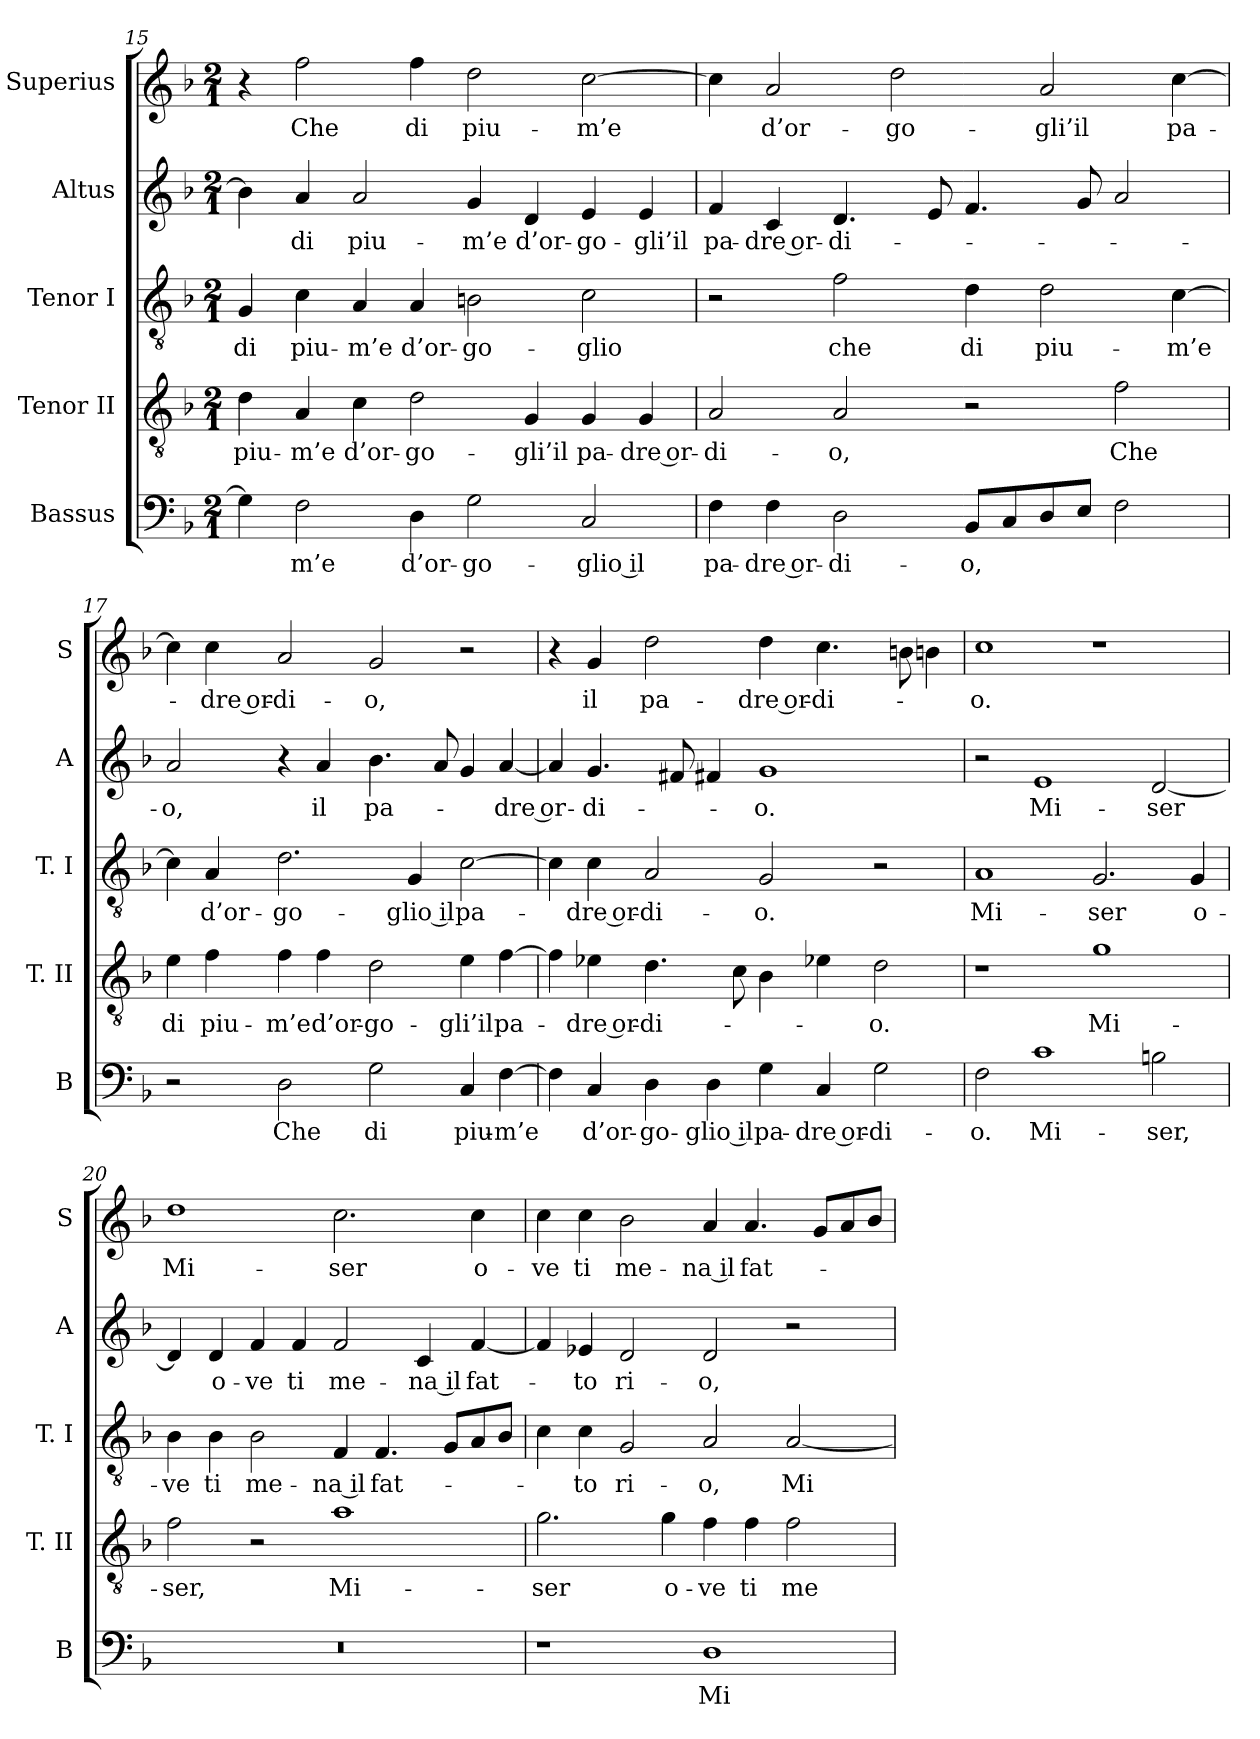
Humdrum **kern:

**kern	**text	**kern	**text	**kern	**text	**kern	**text	**kern	**text
*part5	*part5	*part4	*part4	*part3	*part3	*part2	*part2	*part1	*part1
*staff5	*staff5	*staff4	*staff4	*staff3	*staff3	*staff2	*staff2	*staff1	*staff1
*I"Bassus	*	*I"Tenor II	*	*I"Tenor I	*	*I"Altus	*	*I"Superius	*
*I'B	*	*I'T. II	*	*I'T. I	*	*I'A	*	*I'S	*
*clefF4	*	*clefGv2	*	*clefGv2	*	*clefG2	*	*clefG2	*
*k[b-]	*	*k[b-]	*	*k[b-]	*	*k[b-]	*	*k[b-]	*
*F:	*	*F:	*	*F:	*	*F:	*	*F:	*
*M2/1	*	*M2/1	*	*M2/1	*	*M2/1	*	*M2/1	*
=15	=15	=15	=15	=15	=15	=15	=15	=15	=15
4G]	.	4d	piu-	4G	di	4b-]	.	4r	.
2F	-m’e	4A	-m’e	4c	piu-	4a	di	2ff	Che
.	.	4c	d’or-	4A	-m’e	2a	piu-	.	.
4D	d’or-	2d	-go-	4A	d’or-	.	.	4ff	di
2G	-go-	.	.	2Bn	-go-	4g	-m’e	2dd	piu-
.	.	4G	-gli’il	.	.	4d	d’or-	.	.
2C	-glio il	4G	pa-	2c	-glio	4e	-go-	[2cc	-m’e
.	.	4G	-dre or-	.	.	4e	-gli’il	.	.
=16	=16	=16	=16	=16	=16	=16	=16	=16	=16
4F	pa-	2A	-di-	2r	.	4f	pa-	4cc]	.
4F	-dre or-	.	.	.	.	4c	-dre or-	2a	d’or-
2D	-di-	2A	-o,	2f	che	4.d	-di-	.	.
.	.	.	.	.	.	.	.	2dd	-go-
.	.	.	.	.	.	8e	.	.	.
8BB-L	-o,	2r	.	4d	di	4.f	.	.	.
8C	.	.	.	.	.	.	.	.	.
8D	.	.	.	2d	piu-	.	.	2a	-gli’il
8EJ	.	.	.	.	.	8g	.	.	.
2F	.	2f	Che	.	.	2a	.	.	.
.	.	.	.	[4c	-m’e	.	.	[4cc	pa-
=17	=17	=17	=17	=17	=17	=17	=17	=17	=17
2r	.	4e	di	4c]	.	2a	-o,	4cc]	.
.	.	4f	piu-	4A	d’or-	.	.	4cc	-dre or-
2D	Che	4f	-m’e	2.d	-go-	4r	.	2a	-di-
.	.	4f	d’or-	.	.	4a	il	.	.
2G	di	2d	-go-	.	.	4.b-	pa-	2g	-o,
.	.	.	.	4G	-glio il	.	.	.	.
.	.	.	.	.	.	8a	.	.	.
4C	piu-	4e	-gli’il	[2c	pa-	4g	.	2r	.
[4F	-m’e	[4f	pa-	.	.	[4a	-dre or-	.	.
=18	=18	=18	=18	=18	=18	=18	=18	=18	=18
4F]	.	4f]	.	4c]	.	4a]	.	4r	.
4C	d’or-	4e-X	-dre or-	4c	-dre or-	4.g	-di-	4g	il
4D	-go-	4.d	-di-	2A	-di-	.	.	2dd	pa-
.	.	.	.	.	.	8f#X	.	.	.
4D	-glio il	.	.	.	.	4f#X	.	.	.
.	.	8c	.	.	.	.	.	.	.
4G	pa-	4B-	.	2G	-o.	1g	-o.	4dd	-dre or-
4C	-dre or-	4e-X	.	.	.	.	.	4.cc	-di-
2G	-di-	2d	-o.	2r	.	.	.	.	.
.	.	.	.	.	.	.	.	8bn	.
.	.	.	.	.	.	.	.	4bn	.
=19	=19	=19	=19	=19	=19	=19	=19	=19	=19
2F	-o.	1r	.	1A	Mi-	2r	.	1cc	-o.
1c	Mi-	.	.	.	.	1e	Mi-	.	.
.	.	1g	Mi-	2.G	-ser	.	.	1r	.
2Bn	-ser,	.	.	.	.	[2d	-ser	.	.
.	.	.	.	4G	o-	.	.	.	.
=20	=20	=20	=20	=20	=20	=20	=20	=20	=20
0r	.	2f	-ser,	4B-	-ve	4d]	.	1dd	Mi-
.	.	.	.	4B-	ti	4d	o-	.	.
.	.	2r	.	2B-	me-	4f	-ve	.	.
.	.	.	.	.	.	4f	ti	.	.
.	.	1a	Mi-	4F	-na il	2f	me-	2.cc	-ser
.	.	.	.	4.F	fat-	.	.	.	.
.	.	.	.	.	.	4c	-na il	.	.
.	.	.	.	8GL	.	.	.	.	.
.	.	.	.	8A	.	[4f	fat-	4cc	o-
.	.	.	.	8B-J	.	.	.	.	.
=21	=21	=21	=21	=21	=21	=21	=21	=21	=21
1r	.	2.g	-ser	4c	.	4f]	.	4cc	-ve
.	.	.	.	4c	-to	4e-X	-to	4cc	ti
.	.	.	.	2G	ri-	2d	ri-	2b-	me-
.	.	4g	o-	.	.	.	.	.	.
1D	Mi-	4f	-ve	2A	-o,	2d	-o,	4a	-na il
.	.	4f	ti	.	.	.	.	4.a	fat-
.	.	2f	me-	[2A	Mi-	2r	.	.	.
.	.	.	.	.	.	.	.	8gL	.
.	.	.	.	.	.	.	.	8a	.
.	.	.	.	.	.	.	.	8b-J	.
=	=	=	=	=	=	=	=	=	=
*-	*-	*-	*-	*-	*-	*-	*-	*-	*-
